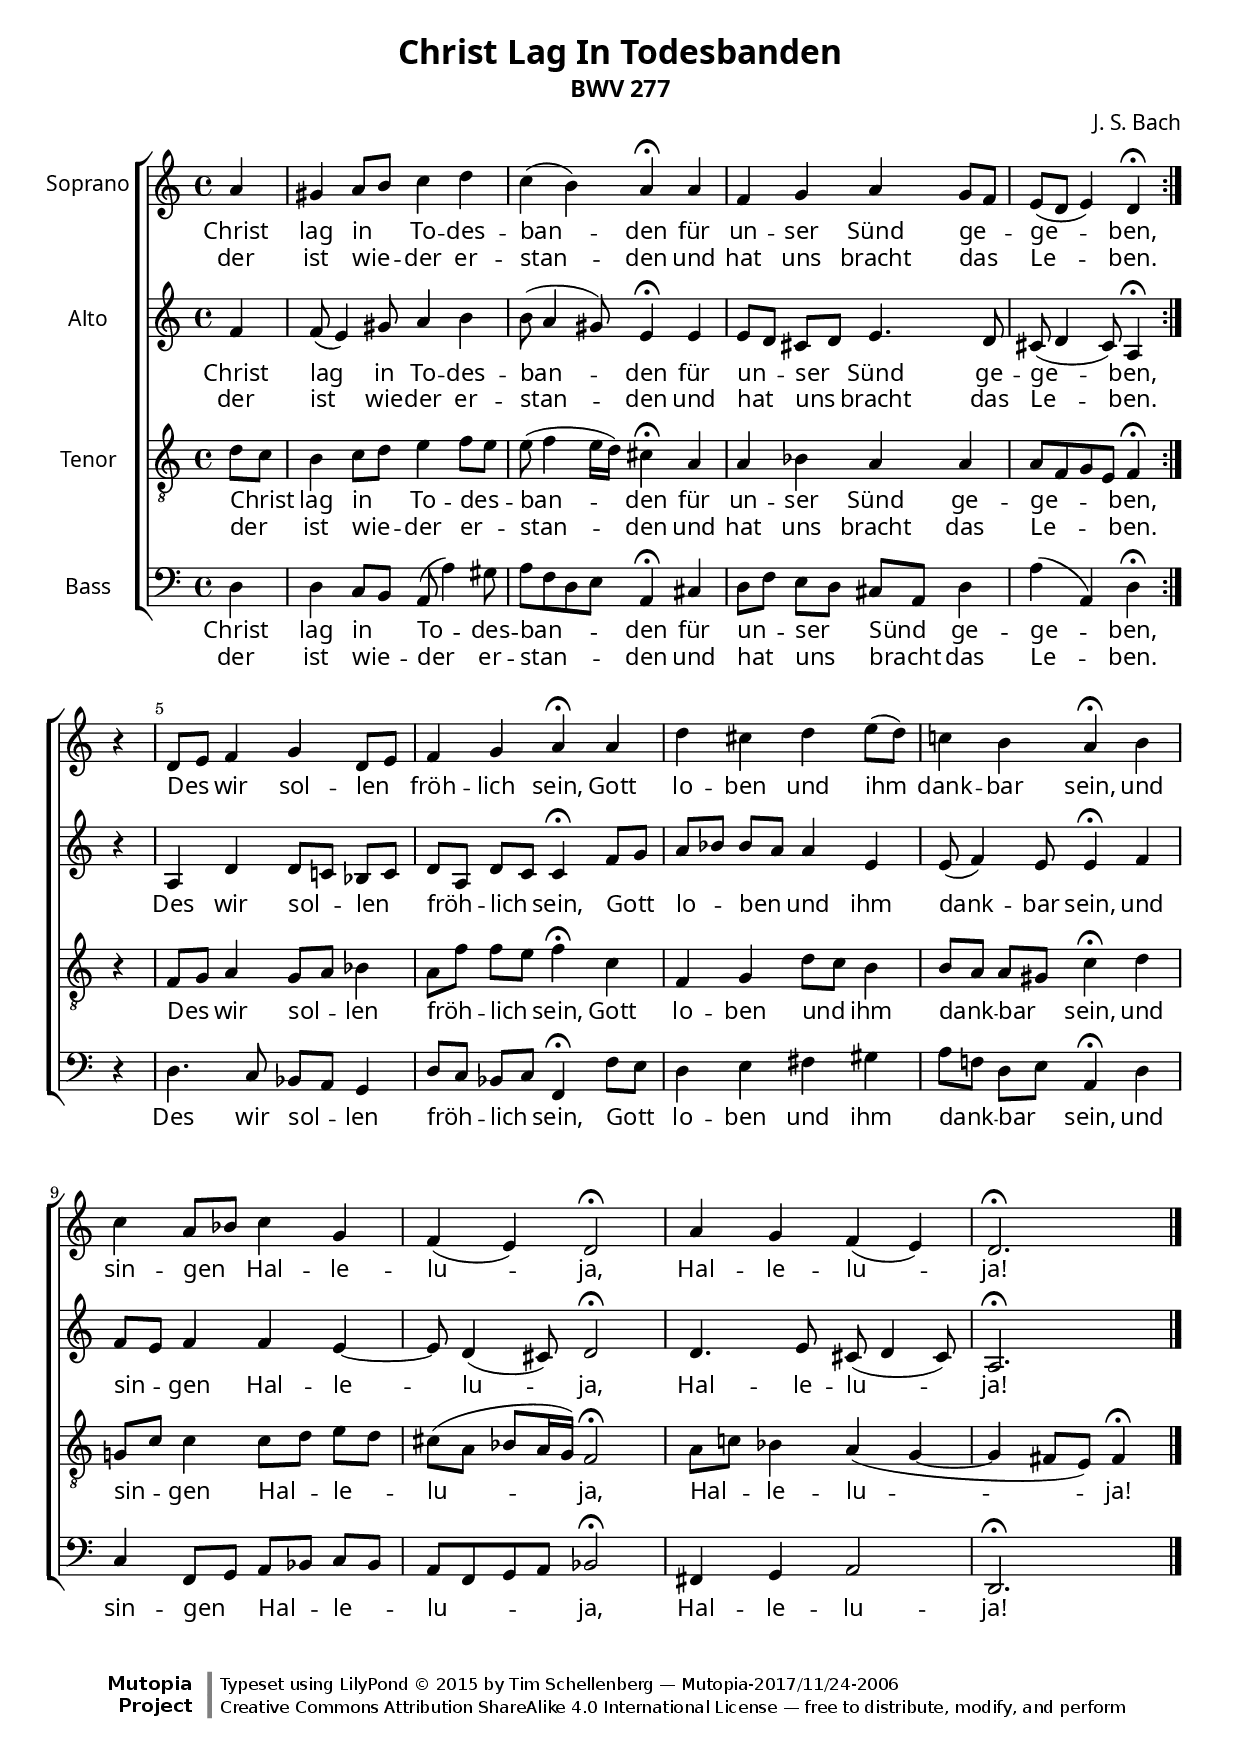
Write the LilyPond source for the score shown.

\version "2.18.2"
\language "deutsch"

% Requires Libertine Open Fonts from http://www.linuxlibertine.org/

\header {
  title = "Christ Lag In Todesbanden"
  subtitle = "BWV 277"
  composer = "J. S. Bach"
  shortcomposer = "Bach"
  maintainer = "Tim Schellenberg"
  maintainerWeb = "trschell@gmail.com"
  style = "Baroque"
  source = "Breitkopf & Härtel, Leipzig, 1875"
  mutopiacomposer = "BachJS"
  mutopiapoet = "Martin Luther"
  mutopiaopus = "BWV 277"
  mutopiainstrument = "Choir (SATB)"
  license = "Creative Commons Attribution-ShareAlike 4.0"
  date = "unknown"
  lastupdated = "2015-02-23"

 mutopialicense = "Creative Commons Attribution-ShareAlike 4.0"
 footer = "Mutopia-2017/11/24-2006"
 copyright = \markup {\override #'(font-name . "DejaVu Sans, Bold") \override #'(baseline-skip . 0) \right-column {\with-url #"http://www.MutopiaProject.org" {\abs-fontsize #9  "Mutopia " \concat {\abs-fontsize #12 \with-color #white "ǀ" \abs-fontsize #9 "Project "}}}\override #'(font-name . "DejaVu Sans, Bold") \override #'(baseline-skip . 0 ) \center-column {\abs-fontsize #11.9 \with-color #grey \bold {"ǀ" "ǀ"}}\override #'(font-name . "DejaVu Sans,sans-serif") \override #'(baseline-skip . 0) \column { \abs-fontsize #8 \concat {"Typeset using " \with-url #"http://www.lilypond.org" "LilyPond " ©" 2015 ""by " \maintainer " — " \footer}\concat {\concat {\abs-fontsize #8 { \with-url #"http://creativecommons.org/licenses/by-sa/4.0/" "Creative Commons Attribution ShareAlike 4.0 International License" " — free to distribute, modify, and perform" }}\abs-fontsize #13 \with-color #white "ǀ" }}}
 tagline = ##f
}

#(set-global-staff-size 18.1)


\paper {
  ragged-bottom = ##f
  ragged-last-bottom = ##f
  last-bottom-spacing #'basic-distance = 15
  myStaffSize = #18.5
  fonts = #(make-pango-font-tree
            "Linux Libertine O"
            "Linux Biolinum O"
            "Ubuntu Mono"
            (/ myStaffSize 20))
}

\layout {
  \override Staff.ClefModifier.font-name = #"Century Schoolbook L bold italic"
  \override Staff.ClefModifier.extra-offset = #'(-0.3 . 0.07)
  \override Score.BarNumber.font-name = #"Century Schoolbook L"
}

global = {
  \key a \minor
  \time 4/4
  \partial 4
  \autoBeamOff
  \accidentalStyle modern-voice
}

fe = \fermata

soprano = \relative c'' {
  \global
  \repeat volta 2 {
    a4 | gis a8[ h] c4 d | c( h) a\fe
    a4 | f g a g8[ f] | e[( d] e4) d\fe
  } \break
  r4  | \once \override Score.BarNumber.break-visibility = #all-visible
  d8[ e] f4 g d8[ e] | f4 g a\fe
  a4 | d cis d e8[( d]) | c4 h a\fe
  h4 | c a8[ b] c4 g | f( e) d2\fe |
  a'4 g f( e) | d2. \fe
  \bar "|."
}

alto = \relative c' {
  \global
  \repeat volta 2 {
    f4 | f8( e4) gis8 a4 h | h8( a4 gis8) e4\fe
    e4 | e8[ d] cis[ d] e4. d8 | cis8( d4 cis8) a4\fe
  }
  r4 | a4 d d8[ c] b[ c] | d[ a] d[ c] c4\fe
  f8[ g] | a[ b8] b8[ a8] a4 e | e8( f4) e8 e4\fe
  f4 | f8[ e] f4 f e~ | e8 d4( cis8) d2\fe |
  d4. e8 cis( d4 cis8) | a2.\fe
}

tenor = \relative c' {
  \global
  \repeat volta 2 {
    d8[ c] | h4 c8[ d] e4 f8[ e] | e8( f4 e16[ d]) cis4\fe
    a4 | a4 b a a | a8[ f g e] f4\fe
  }
  r4 | f8[ g] a4 g8[ a] b4 | a8[ f'] f[ e8] f4\fe
  c4 | f, g d'8[ c] h4 | h8[ a] a[ gis8] c4\fe
  d4 | g,8[ c] c4 c8[ d] e[ d] | cis8[( a] b8[ a16 g]) f2\fe |
  a8[ c] b4 a( g~ | g fis8[ e]) fis4\fe
}

bass = \relative c' {
  \global
  \repeat volta 2 {
    d,4 | d4 c8[ h] a( a'4) gis8 | a8[ f d e] a,4\fe
    cis4 | d8[ f] e[ d] cis[ a] d4 | a'4( a,) d\fe
  }
  r4 | d4. c8 b[ a] g4 | d'8[ c] b[ c] f,4\fe
  f'8[ e] | d4 e fis gis | a8[ f] d[ e] a,4\fe
  d4 | c f,8[ g] a[ b] c[ b] | a[ f g a] b2\fe |
  fis4 g a2 | d,2.\fe
}


text = \lyricmode {
  Christ lag in To -- des -- ban -- den für un -- ser Sünd ge -- ge -- ben,
  Des wir sol -- len fröh -- lich sein, Gott lo -- ben und ihm dank -- bar sein,
  und sin -- gen Hal -- le -- lu -- ja, Hal -- le -- lu -- ja!
}

textB = \lyricmode {
  der ist wie -- der er -- stan -- den und hat uns bracht das Le -- ben.
}


\score {
  \new ChoirStaff <<
    \new Staff \with {
      instrumentName = "Soprano"
    } { \soprano }
    \addlyrics { \text }
    \addlyrics { \textB }
    \new Staff \with {
      instrumentName = "Alto"
    } { \alto }
    \addlyrics { \text }
    \addlyrics { \textB }
    \new Staff \with {
      instrumentName = "Tenor"
    } { \clef "treble_8" \tenor }
    \addlyrics { \text }
    \addlyrics { \textB }
    \new Staff \with {
      instrumentName = "Bass"
    } { \clef "bass" \bass }
    \addlyrics { \text }
    \addlyrics { \textB }
  >>
  \layout { }
}

\score {
  \unfoldRepeats
  <<
    \soprano
    \alto
    \tenor
    \bass
  >>
  \midi {
    \set Score.midiInstrument = "oboe"
    \tempo 4 = 60
  }
}
